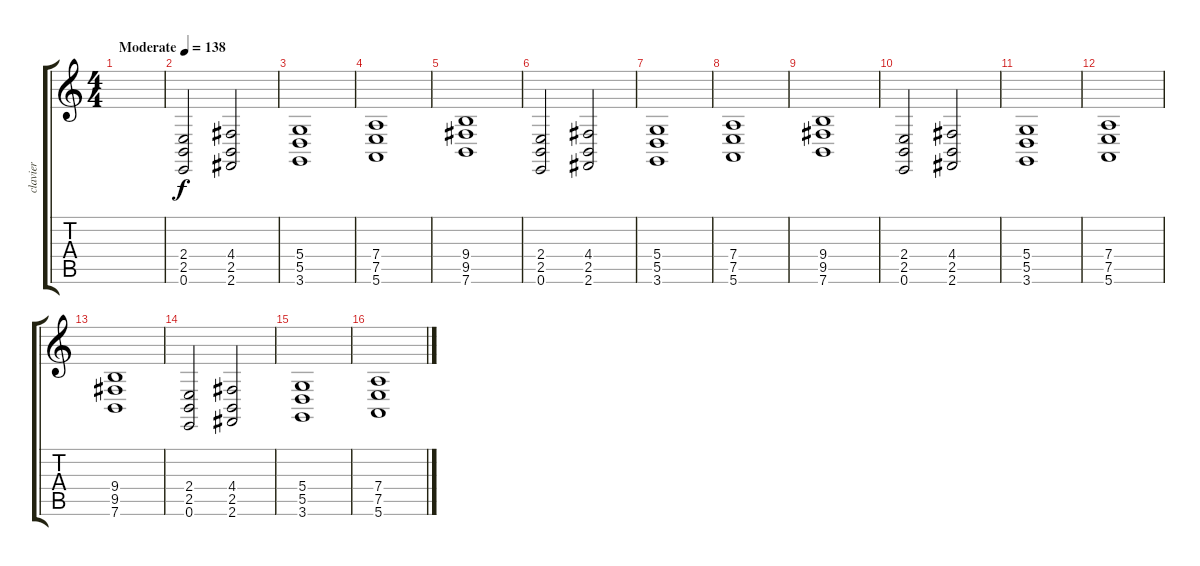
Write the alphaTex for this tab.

\track ("clavier" "clavier") {instrument stringensemble1}
\staff {score tabs}
\tuning (E4 B3 G3 D3 A2 E2) {hide}
\ts (4 4)
\tempo (138 "Moderate")
\clef g2
\ks c
|
(2.4 2.5 0.6).2 (4.4 2.5 2.6).2 |
(5.4 5.5 3.6).1 |
(7.4 7.5 5.6).1 |
(9.4 9.5 7.6).1 |
(2.4 2.5 0.6).2 (4.4 2.5 2.6).2 |
(5.4 5.5 3.6).1 |
(7.4 7.5 5.6).1 |
(9.4 9.5 7.6).1 |
(2.4 2.5 0.6).2 (4.4 2.5 2.6).2 |
(5.4 5.5 3.6).1 |
(7.4 7.5 5.6).1 |
(9.4 9.5 7.6).1 |
(2.4 2.5 0.6).2 (4.4 2.5 2.6).2 |
(5.4 5.5 3.6).1 |
(7.4 7.5 5.6).1
